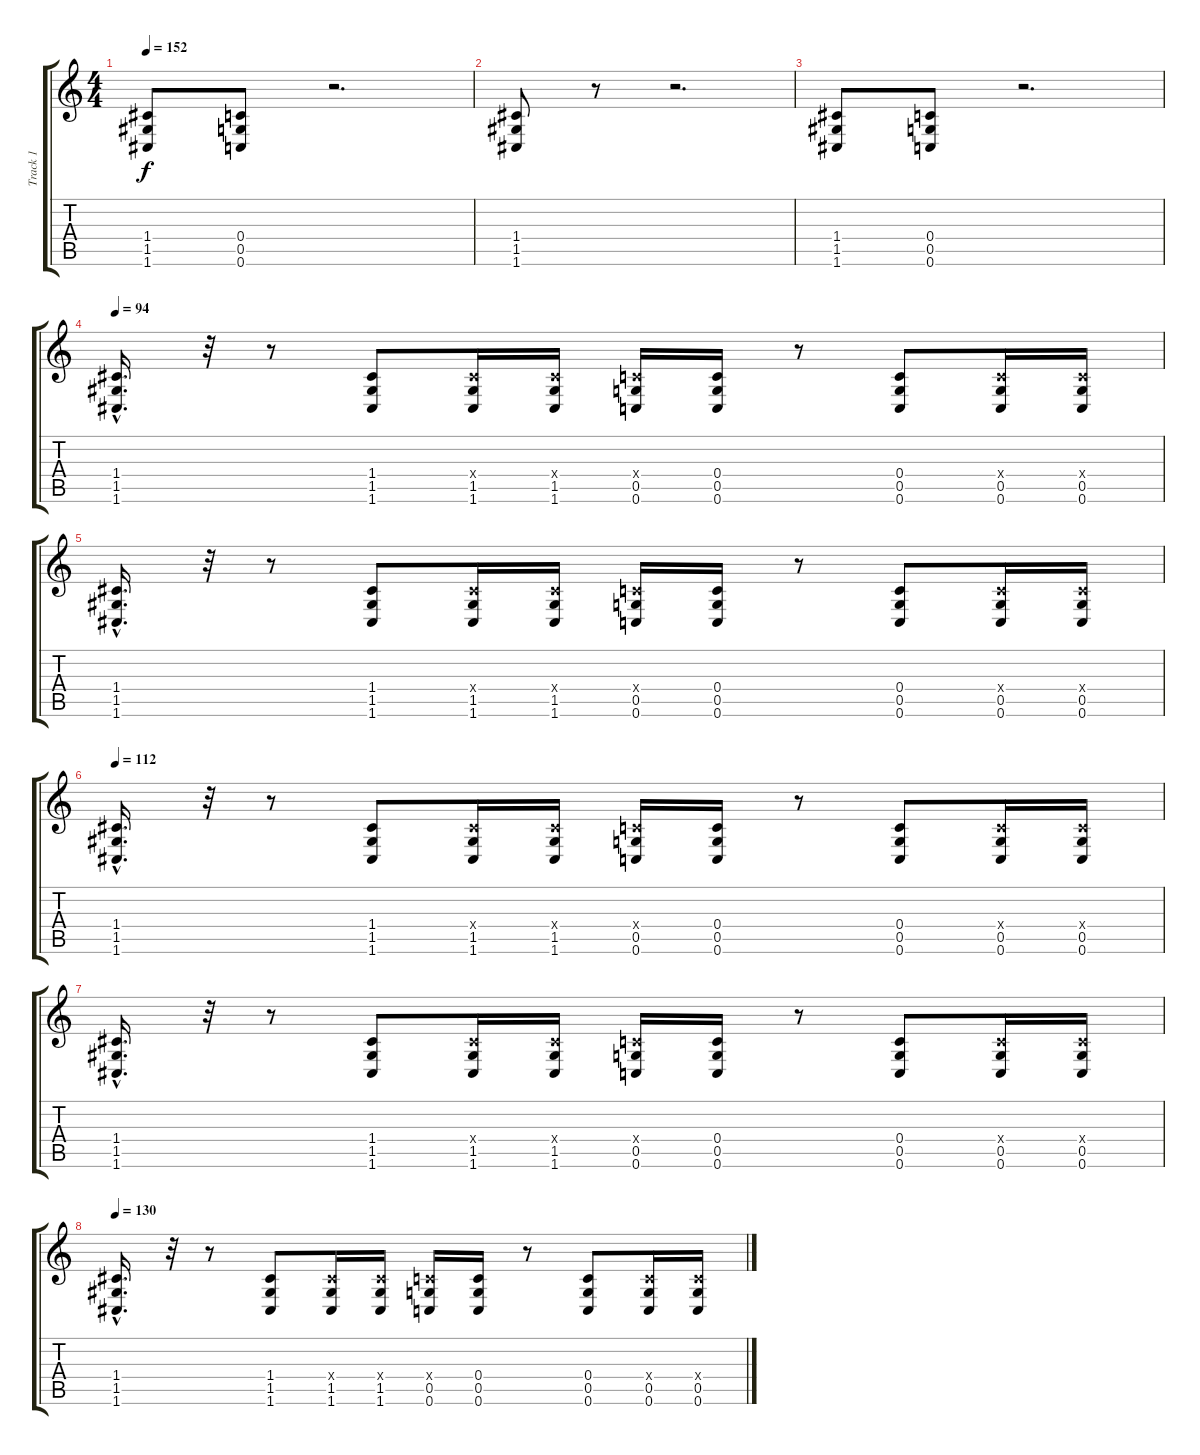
\track ("Track 1" "Track 1") {instrument overdrivenguitar}
\staff {score tabs}
\tuning (D4 A3 F3 C3 G2 C2) {hide}
\ts (4 4)
\tempo 152
\clef g2
\ks c
(1.4 1.5 1.6).8{dy f} (0.4 0.5 0.6).8 r.2{d} |
(1.4 1.5 1.6).8 r.8 r.2{d} |
(1.4 1.5 1.6).8 (0.4 0.5 0.6).8 r.2{d} |
\tempo 76
\tempo 94
(1.4{hac} 1.5{hac} 1.6{hac}).16{d} r.32 r.8 (1.4 1.5 1.6).8 (1.4{x} 1.5 1.6).16 (1.4{x} 1.5 1.6).16 (0.4{x} 0.5 0.6).16 (0.4 0.5 0.6).16 r.8 (0.4 0.5 0.6).8 (0.4{x} 0.5 0.6).16 (0.4{x} 0.5 0.6).16 |
(1.4{hac} 1.5{hac} 1.6{hac}).16{d} r.32 r.8 (1.4 1.5 1.6).8 (1.4{x} 1.5 1.6).16 (1.4{x} 1.5 1.6).16 (0.4{x} 0.5 0.6).16 (0.4 0.5 0.6).16 r.8 (0.4 0.5 0.6).8 (0.4{x} 0.5 0.6).16 (0.4{x} 0.5 0.6).16 |
\tempo 112
(1.4{hac} 1.5{hac} 1.6{hac}).16{d} r.32 r.8 (1.4 1.5 1.6).8 (1.4{x} 1.5 1.6).16 (1.4{x} 1.5 1.6).16 (0.4{x} 0.5 0.6).16 (0.4 0.5 0.6).16 r.8 (0.4 0.5 0.6).8 (0.4{x} 0.5 0.6).16 (0.4{x} 0.5 0.6).16 |
(1.4{hac} 1.5{hac} 1.6{hac}).16{d} r.32 r.8 (1.4 1.5 1.6).8 (1.4{x} 1.5 1.6).16 (1.4{x} 1.5 1.6).16 (0.4{x} 0.5 0.6).16 (0.4 0.5 0.6).16 r.8 (0.4 0.5 0.6).8 (0.4{x} 0.5 0.6).16 (0.4{x} 0.5 0.6).16 |
\tempo 130
(1.4{hac} 1.5{hac} 1.6{hac}).16{d} r.32 r.8 (1.4 1.5 1.6).8 (1.4{x} 1.5 1.6).16 (1.4{x} 1.5 1.6).16 (0.4{x} 0.5 0.6).16 (0.4 0.5 0.6).16 r.8 (0.4 0.5 0.6).8 (0.4{x} 0.5 0.6).16 (0.4{x} 0.5 0.6).16
